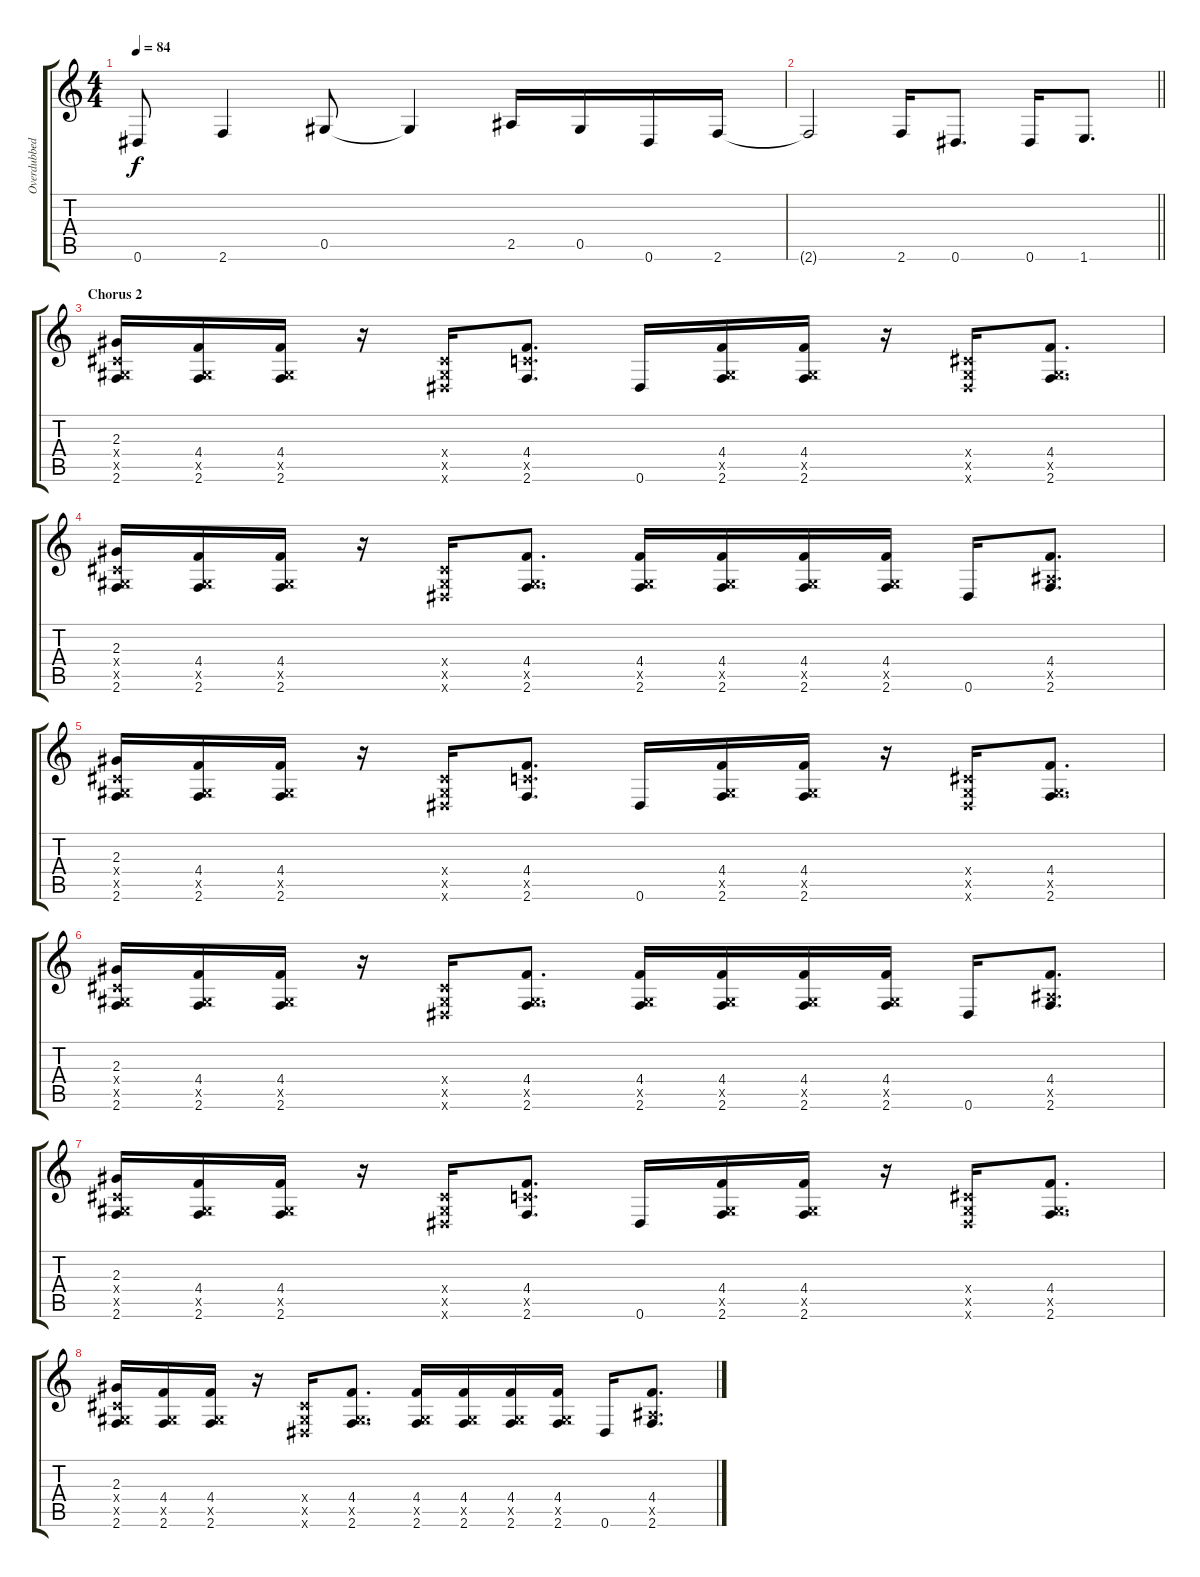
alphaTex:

\track ("Overdubbed Guitar (Morello)" "Overdubbed") {instrument distortionguitar}
\staff {score tabs}
\tuning (Eb4 Bb3 Gb3 Db3 Ab2 Eb2) {hide}
\ts (4 4)
\tempo 84
\clef g2
\ks c
0.6.8{dy f} 2.6.4 0.5.8 0.5{t}.4 2.5.16 0.5.16 0.6.16 2.6.16 |
\barLineRight lightlight
2.6{t}.2 2.6.16 0.6.8{d} 0.6.16 1.6.8{d} |
\section ("" "Chorus 2")
(2.3 0.4{x} 0.5{x} 2.6).16 (4.4 0.5{x} 2.6).16 (4.4 0.5{x} 2.6).16 r.16 (0.4{x} 0.5{x} 0.6{x}).16 (4.4 4.5{x} 2.6).8{d} 0.6.16 (4.4 0.5{x} 2.6).16 (4.4 0.5{x} 2.6).16 r.16 (0.4{x} 0.5{x} 0.6{x}).16 (4.4 0.5{x} 2.6).8{d} |
(2.3 0.4{x} 0.5{x} 2.6).16 (4.4 0.5{x} 2.6).16 (4.4 0.5{x} 2.6).16 r.16 (0.4{x} 0.5{x} 0.6{x}).16 (4.4 0.5{x} 2.6).8{d} (4.4 0.5{x} 2.6).16 (4.4 0.5{x} 2.6).16 (4.4 0.5{x} 2.6).16 (4.4 0.5{x} 2.6).16 0.6.16 (4.4 2.5{x} 2.6).8{d} |
(2.3 0.4{x} 0.5{x} 2.6).16 (4.4 0.5{x} 2.6).16 (4.4 0.5{x} 2.6).16 r.16 (0.4{x} 0.5{x} 0.6{x}).16 (4.4 4.5{x} 2.6).8{d} 0.6.16 (4.4 0.5{x} 2.6).16 (4.4 0.5{x} 2.6).16 r.16 (0.4{x} 0.5{x} 0.6{x}).16 (4.4 0.5{x} 2.6).8{d} |
(2.3 0.4{x} 0.5{x} 2.6).16 (4.4 0.5{x} 2.6).16 (4.4 0.5{x} 2.6).16 r.16 (0.4{x} 0.5{x} 0.6{x}).16 (4.4 0.5{x} 2.6).8{d} (4.4 0.5{x} 2.6).16 (4.4 0.5{x} 2.6).16 (4.4 0.5{x} 2.6).16 (4.4 0.5{x} 2.6).16 0.6.16 (4.4 2.5{x} 2.6).8{d} |
(2.3 0.4{x} 0.5{x} 2.6).16 (4.4 0.5{x} 2.6).16 (4.4 0.5{x} 2.6).16 r.16 (0.4{x} 0.5{x} 0.6{x}).16 (4.4 4.5{x} 2.6).8{d} 0.6.16 (4.4 0.5{x} 2.6).16 (4.4 0.5{x} 2.6).16 r.16 (0.4{x} 0.5{x} 0.6{x}).16 (4.4 0.5{x} 2.6).8{d} |
(2.3 0.4{x} 0.5{x} 2.6).16 (4.4 0.5{x} 2.6).16 (4.4 0.5{x} 2.6).16 r.16 (0.4{x} 0.5{x} 0.6{x}).16 (4.4 0.5{x} 2.6).8{d} (4.4 0.5{x} 2.6).16 (4.4 0.5{x} 2.6).16 (4.4 0.5{x} 2.6).16 (4.4 0.5{x} 2.6).16 0.6.16 (4.4 2.5{x} 2.6).8{d}
